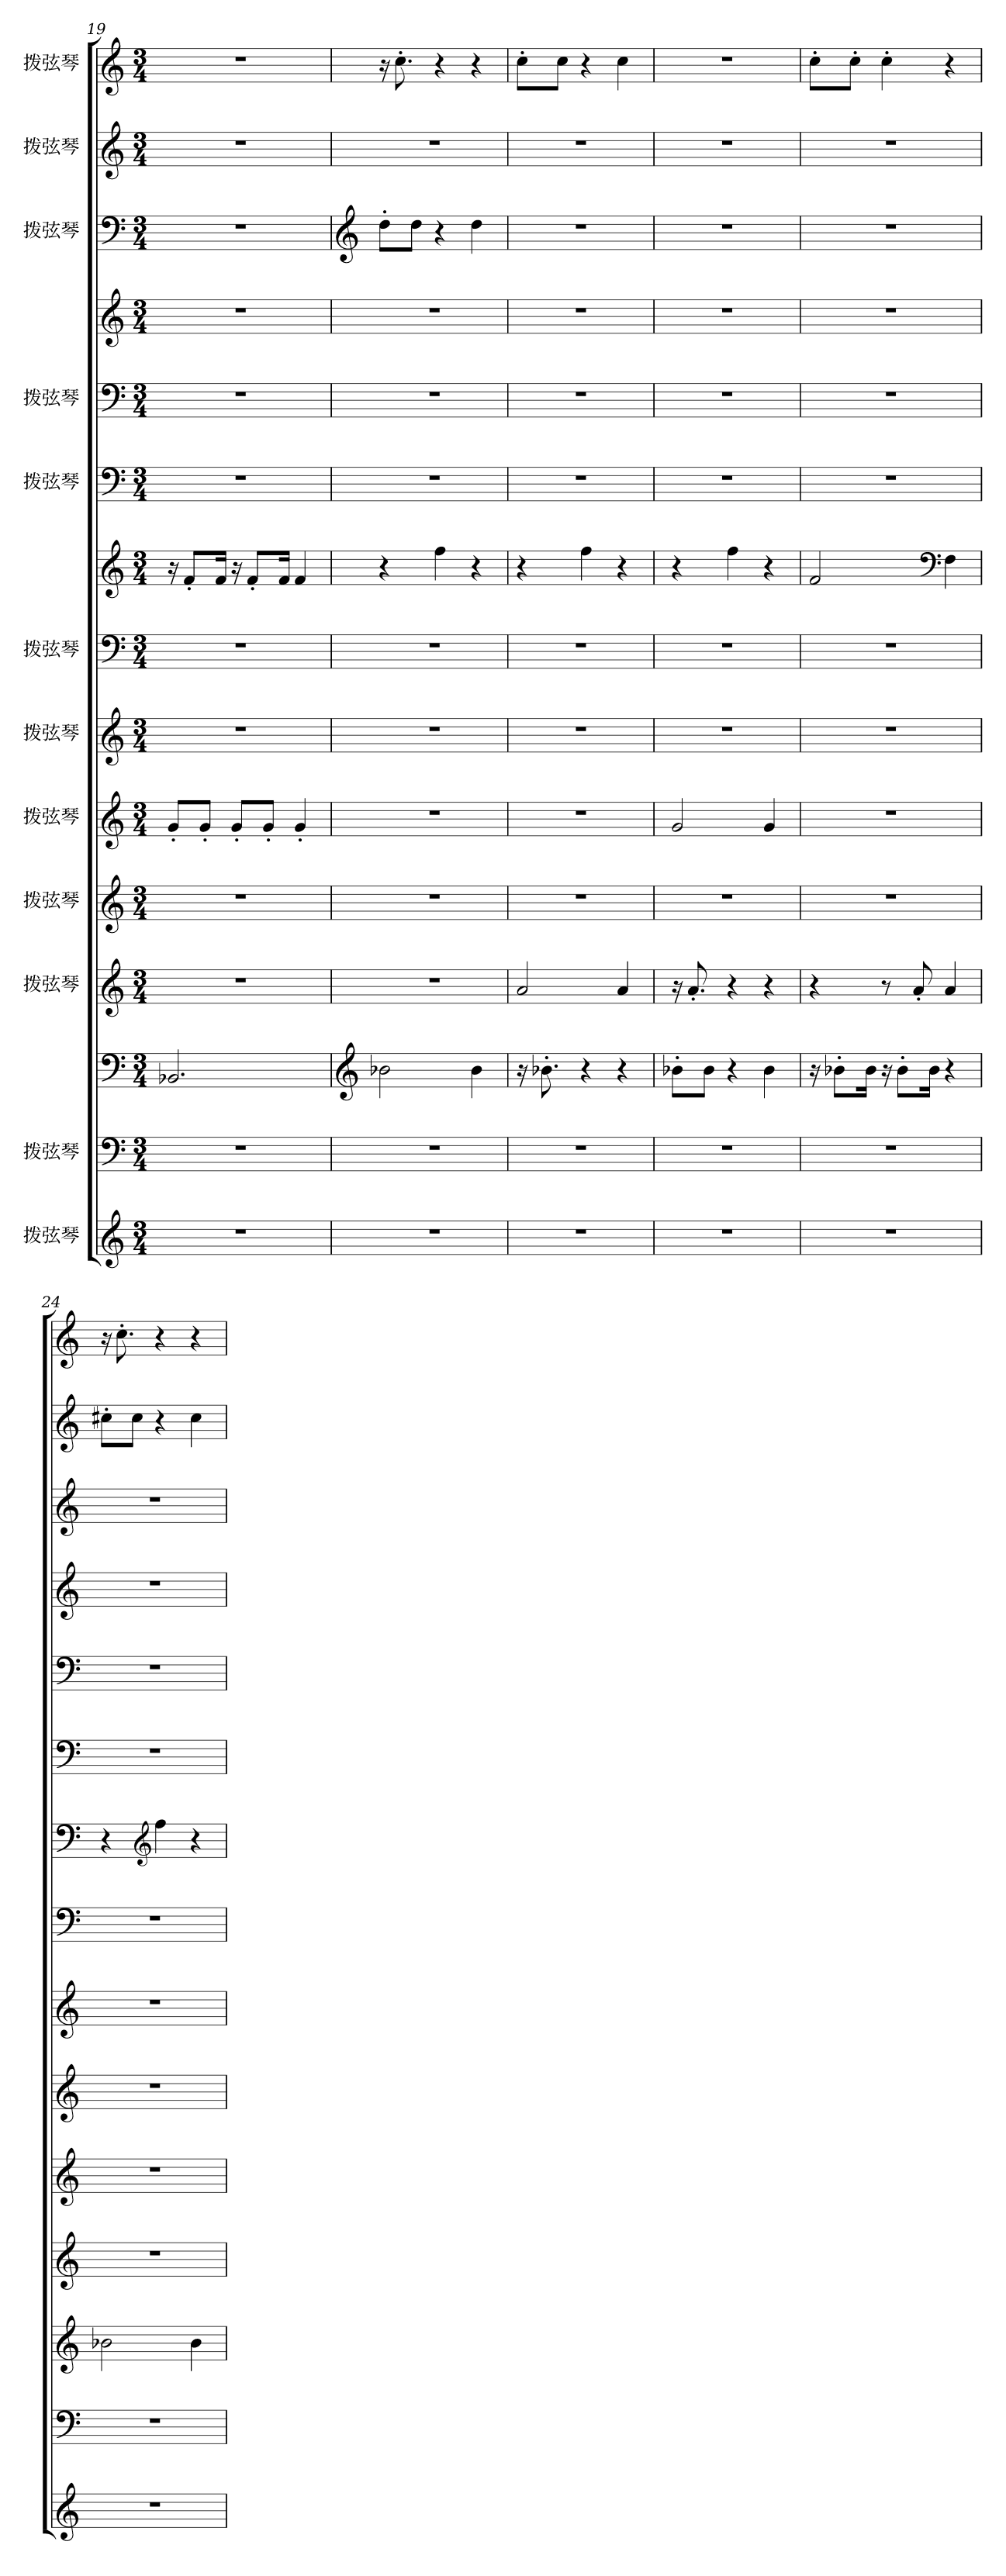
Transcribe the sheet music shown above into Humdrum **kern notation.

**kern	**kern	**kern	**kern	**kern	**kern	**kern	**kern	**kern	**kern	**kern	**kern	**kern	**kern	**kern
*part12	*part11	*part11	*part10	*part9	*part8	*part7	*part6	*part6	*part5	*part4	*part4	*part3	*part2	*part1
*staff15	*staff14	*staff13	*staff12	*staff11	*staff10	*staff9	*staff8	*staff7	*staff6	*staff5	*staff4	*staff3	*staff2	*staff1
*I"拨弦琴	*I"拨弦琴	*	*I"拨弦琴	*I"拨弦琴	*I"拨弦琴	*I"拨弦琴	*I"拨弦琴	*	*I"拨弦琴	*I"拨弦琴	*	*I"拨弦琴	*I"拨弦琴	*I"拨弦琴
*clefG2	*clefF4	*clefF4	*clefG2	*clefG2	*clefG2	*clefG2	*clefF4	*clefG2	*clefF4	*clefF4	*clefG2	*clefF4	*clefG2	*clefG2
*k[]	*k[]	*k[]	*k[]	*k[]	*k[]	*k[]	*k[]	*k[]	*k[]	*k[]	*k[]	*k[]	*k[]	*k[]
*M3/4	*M3/4	*M3/4	*M3/4	*M3/4	*M3/4	*M3/4	*M3/4	*M3/4	*M3/4	*M3/4	*M3/4	*M3/4	*M3/4	*M3/4
=19	=19	=19	=19	=19	=19	=19	=19	=19	=19	=19	=19	=19	=19	=19
2.r	2.r	2.BB-X/	2.r	2.r	8g'/L	2.r	2.r	16r	2.r	2.r	2.r	2.r	2.r	2.r
.	.	.	.	.	.	.	.	8f'/L	.	.	.	.	.	.
.	.	.	.	.	8g'/J	.	.	.	.	.	.	.	.	.
.	.	.	.	.	.	.	.	16f/Jk	.	.	.	.	.	.
.	.	.	.	.	8g'/L	.	.	16r	.	.	.	.	.	.
.	.	.	.	.	.	.	.	8f'/L	.	.	.	.	.	.
.	.	.	.	.	8g'/J	.	.	.	.	.	.	.	.	.
.	.	.	.	.	.	.	.	16f/Jk	.	.	.	.	.	.
.	.	.	.	.	4g'/	.	.	4f/	.	.	.	.	.	.
=20	=20	=20	=20	=20	=20	=20	=20	=20	=20	=20	=20	=20	=20	=20
*	*	*clefG2	*	*	*	*	*	*	*	*	*	*clefG2	*	*
2.r	2.r	2b-X\	2.r	2.r	2.r	2.r	2.r	4r	2.r	2.r	2.r	8dd'\L	2.r	16r
.	.	.	.	.	.	.	.	.	.	.	.	.	.	8.cc'\
.	.	.	.	.	.	.	.	.	.	.	.	8dd\J	.	.
.	.	.	.	.	.	.	.	4ff\	.	.	.	4r	.	4r
.	.	4b-\	.	.	.	.	.	4r	.	.	.	4dd\	.	4r
!!LO:PB:g=z
=21	=21	=21	=21	=21	=21	=21	=21	=21	=21	=21	=21	=21	=21	=21
2.r	2.r	16r	2a/	2.r	2.r	2.r	2.r	4r	2.r	2.r	2.r	2.r	2.r	8cc'\L
.	.	8.b-X'\	.	.	.	.	.	.	.	.	.	.	.	.
.	.	.	.	.	.	.	.	.	.	.	.	.	.	8cc\J
.	.	4r	.	.	.	.	.	4ff\	.	.	.	.	.	4r
.	.	4r	4a/	.	.	.	.	4r	.	.	.	.	.	4cc\
=22	=22	=22	=22	=22	=22	=22	=22	=22	=22	=22	=22	=22	=22	=22
2.r	2.r	8b-X'\L	16r	2.r	2g/	2.r	2.r	4r	2.r	2.r	2.r	2.r	2.r	2.r
.	.	.	8.a'/	.	.	.	.	.	.	.	.	.	.	.
.	.	8b-\J	.	.	.	.	.	.	.	.	.	.	.	.
.	.	4r	4r	.	.	.	.	4ff\	.	.	.	.	.	.
.	.	4b-\	4r	.	4g/	.	.	4r	.	.	.	.	.	.
=23	=23	=23	=23	=23	=23	=23	=23	=23	=23	=23	=23	=23	=23	=23
2.r	2.r	16r	4r	2.r	2.r	2.r	2.r	2f/	2.r	2.r	2.r	2.r	2.r	8cc'\L
.	.	8b-X'\L	.	.	.	.	.	.	.	.	.	.	.	.
.	.	.	.	.	.	.	.	.	.	.	.	.	.	8cc'\J
.	.	16b-\Jk	.	.	.	.	.	.	.	.	.	.	.	.
.	.	16r	8r	.	.	.	.	.	.	.	.	.	.	4cc'\
.	.	8b-'\L	.	.	.	.	.	.	.	.	.	.	.	.
.	.	.	8a'/	.	.	.	.	.	.	.	.	.	.	.
.	.	16b-\Jk	.	.	.	.	.	.	.	.	.	.	.	.
*	*	*	*	*	*	*	*	*clefF4	*	*	*	*	*	*
.	.	4r	4a/	.	.	.	.	4F\	.	.	.	.	.	4r
=24	=24	=24	=24	=24	=24	=24	=24	=24	=24	=24	=24	=24	=24	=24
2.r	2.r	2b-X\	2.r	2.r	2.r	2.r	2.r	4r	2.r	2.r	2.r	2.r	8cc#X'\L	16r
.	.	.	.	.	.	.	.	.	.	.	.	.	.	8.cc'\
.	.	.	.	.	.	.	.	.	.	.	.	.	8cc#\J	.
*	*	*	*	*	*	*	*	*clefG2	*	*	*	*	*	*
.	.	.	.	.	.	.	.	4ff\	.	.	.	.	4r	4r
.	.	4b-\	.	.	.	.	.	4r	.	.	.	.	4cc#\	4r
=	=	=	=	=	=	=	=	=	=	=	=	=	=	=
*-	*-	*-	*-	*-	*-	*-	*-	*-	*-	*-	*-	*-	*-	*-
